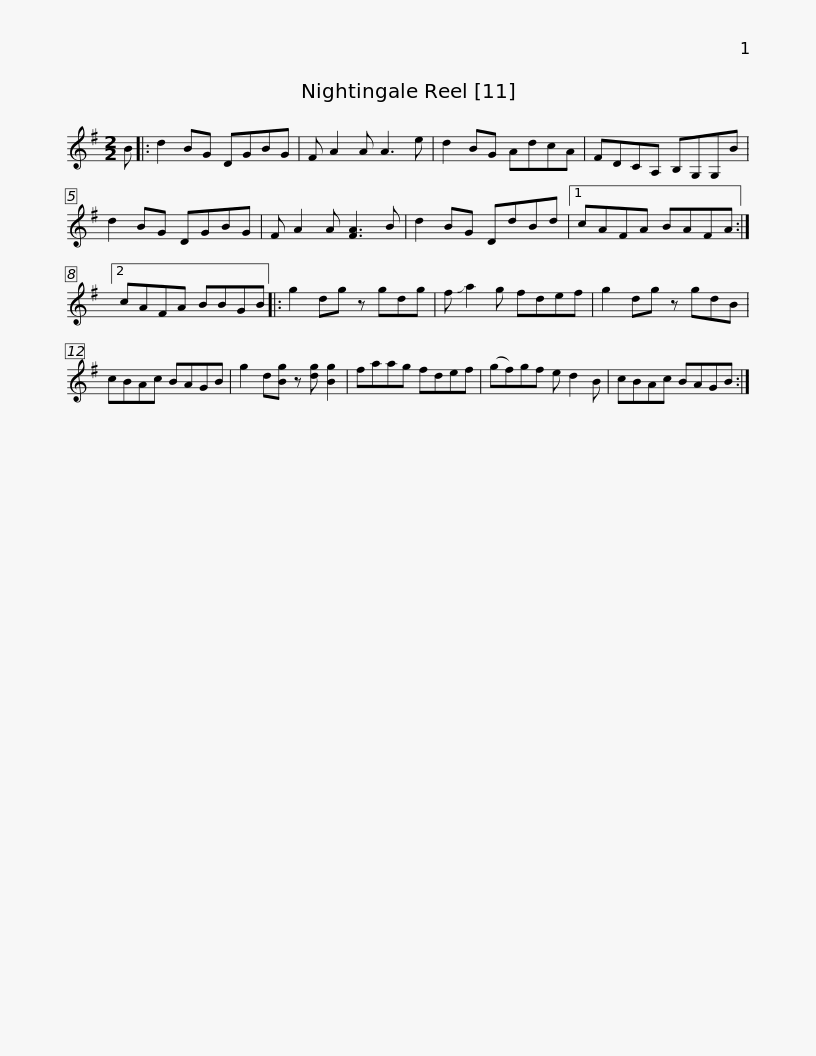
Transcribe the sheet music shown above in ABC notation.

X:1
L:1/8
M:2/2
I:linebreak $
K:G
V:1 treble
V:1
 B |: d2 BG DGBG | F A2 A A3 e | d2 BG AdcA | FDCA, B,G,G,B | %5
 d2 BG DGBG |$ F A2 A [FA]3 B | d2 BG DdBd |1 cAFA BAFA :|2 cAFA BBGB |: %10
 g2 dg z gdg |$ f !slide!a2 g fdef | g2 dg z gdB | cBAc BAGB | g2 d[Bg] z [dg] [Bg]2 | %15
 faag fdef | (gf)gf e d2 B |$ cBAc BAGB :| %18
